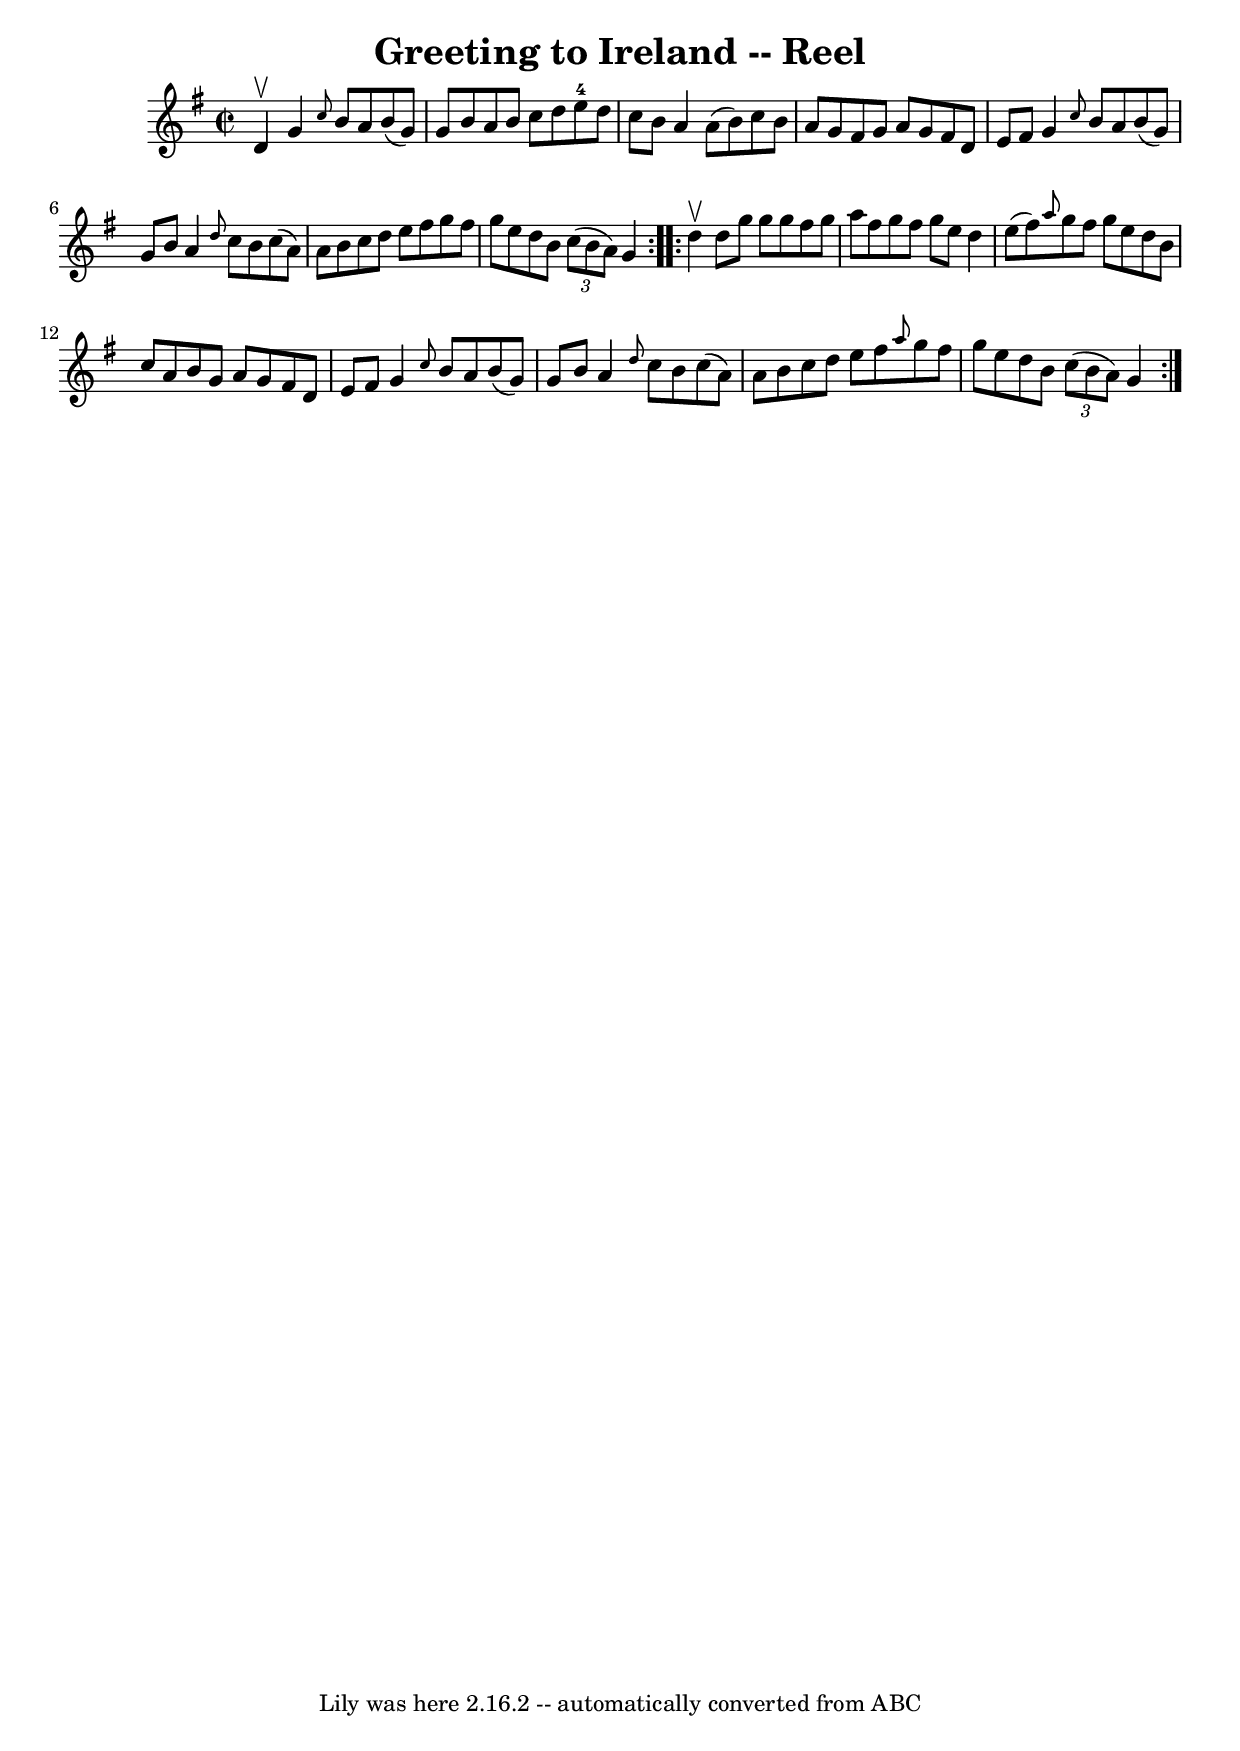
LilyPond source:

\version "2.7.40"
\include "Mammoth.ily"
\header {
	%% book = "Ryan's Mammoth Collection"
	crossRefNumber = "1"
	footnotes = "\\\\322"
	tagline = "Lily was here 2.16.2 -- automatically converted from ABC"
	title = "Greeting to Ireland -- Reel"
}
voicedefault =  {
\set Score.defaultBarType = "empty"

\repeat volta 2 {
\override Staff.TimeSignature #'style = #'C
 \time 2/2 \key g \major d'4^\upbow |
 g'4  \grace { c''8  }   
b'8 a'8 b'8 (g'8) g'8 b'8    |
 a'8 b'8 c''8    
d''8 e''8-4 d''8 c''8 b'8    |
 a'4 a'8 (b'8)  
 c''8 b'8 a'8 g'8    |
 fis'8 g'8 a'8 g'8 fis'8    
d'8 e'8 fis'8    |
 g'4  \grace { c''8  } b'8 a'8    
b'8 (g'8) g'8 b'8    |
 a'4  \grace { d''8  } c''8    
b'8 c''8 (a'8) a'8 b'8    |
 c''8 d''8 e''8    
fis''8 g''8 fis''8 g''8 e''8    |
 d''8 b'8    
\times 2/3 { c''8 (b'8 a'8) } g'4  }     \repeat volta 2 { d''4 
^\upbow |
 d''8 g''8 g''8 g''8 fis''8 g''8 a''8    
fis''8    |
 g''8 fis''8 g''8 e''8 d''4 e''8 (fis''8  
-)   |
 \grace { a''8  } g''8 fis''8 g''8 e''8 d''8    
b'8 c''8 a'8    |
 b'8 g'8 a'8 g'8 fis'8 d'8    
e'8 fis'8    |
 g'4  \grace { c''8  } b'8 a'8 b'8 (
g'8) g'8 b'8    |
 a'4  \grace { d''8  } c''8 b'8    
c''8 (a'8) a'8 b'8    |
 c''8 d''8 e''8 fis''8  
\grace { a''8  } g''8 fis''8 g''8 e''8    |
 d''8 b'8  
  \times 2/3 { c''8 (b'8 a'8) } g'4  }   
}

\score{
    <<

	\context Staff="default"
	{
	    \voicedefault 
	}

    >>
	\layout {
	}
	\midi {}
}
